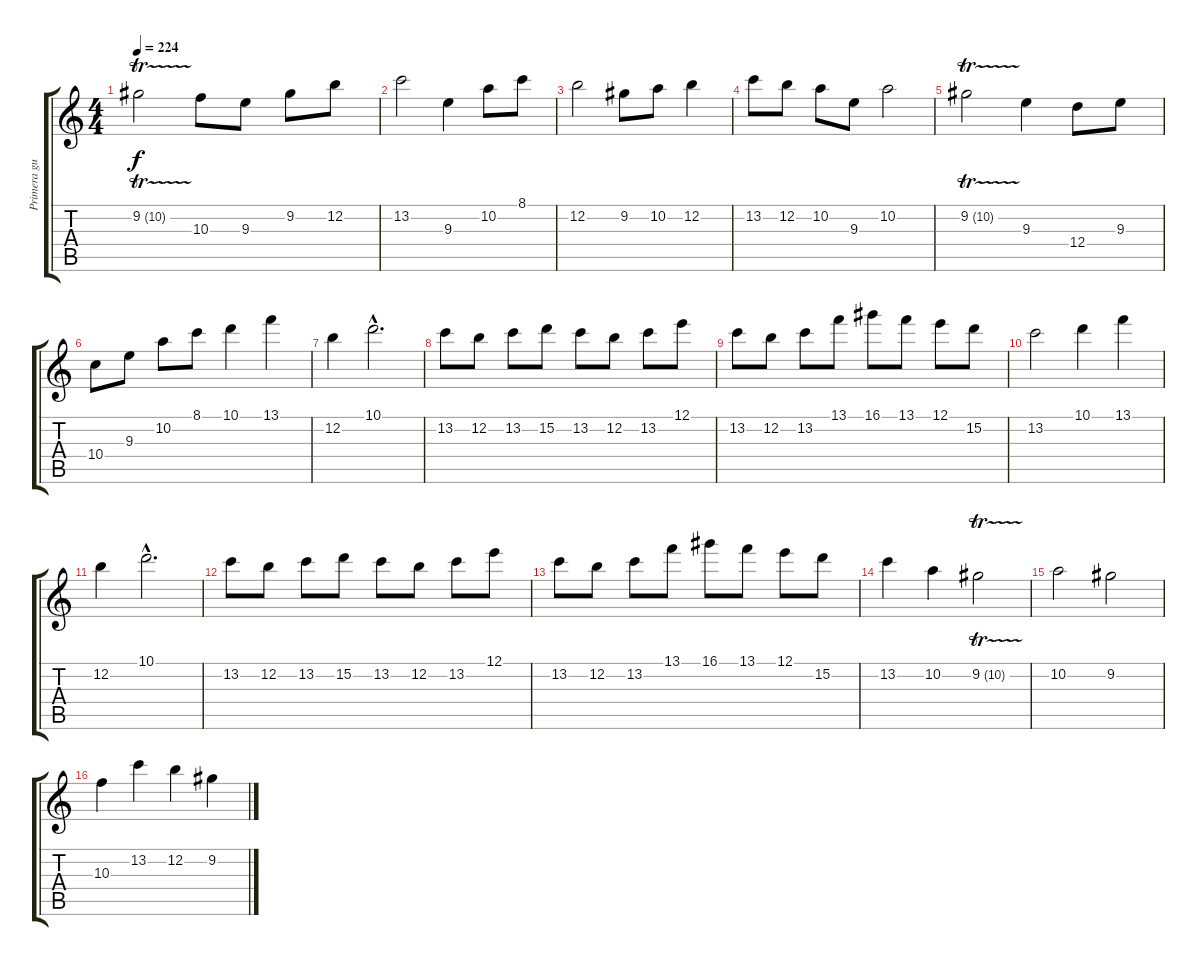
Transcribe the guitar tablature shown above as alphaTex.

\track ("Primera guitarra" "Primera gu") {instrument distortionguitar}
\staff {score tabs}
\tuning (E4 B3 G3 D3 A2 E2) {hide}
\ts (4 4)
\tempo 224
\clef g2
\ks c
9.2{tr (10 16)}.2{dy f} 10.3.8 9.3.8 9.2.8 12.2.8 |
13.2.2 9.3.4 10.2.8 8.1.8 |
12.2.2 9.2.8 10.2.8 12.2.4 |
13.2.8 12.2.8 10.2.8 9.3.8 10.2.2 |
9.2{tr (10 16)}.2 9.3.4 12.4.8 9.3.8 |
10.4.8 9.3.8 10.2.8 8.1.8 10.1.4 13.1.4 |
12.2.4 10.1{hac}.2{d} |
13.2.8 12.2.8 13.2.8 15.2.8 13.2.8 12.2.8 13.2.8 12.1.8 |
13.2.8 12.2.8 13.2.8 13.1.8 16.1.8 13.1.8 12.1.8 15.2.8 |
13.2.2 10.1.4 13.1.4 |
12.2.4 10.1{hac}.2{d} |
13.2.8 12.2.8 13.2.8 15.2.8 13.2.8 12.2.8 13.2.8 12.1.8 |
13.2.8 12.2.8 13.2.8 13.1.8 16.1.8 13.1.8 12.1.8 15.2.8 |
13.2.4 10.2.4 9.2{tr (10 16)}.2 |
10.2.2 9.2.2 |
10.3.4 13.2.4 12.2.4 9.2.4
